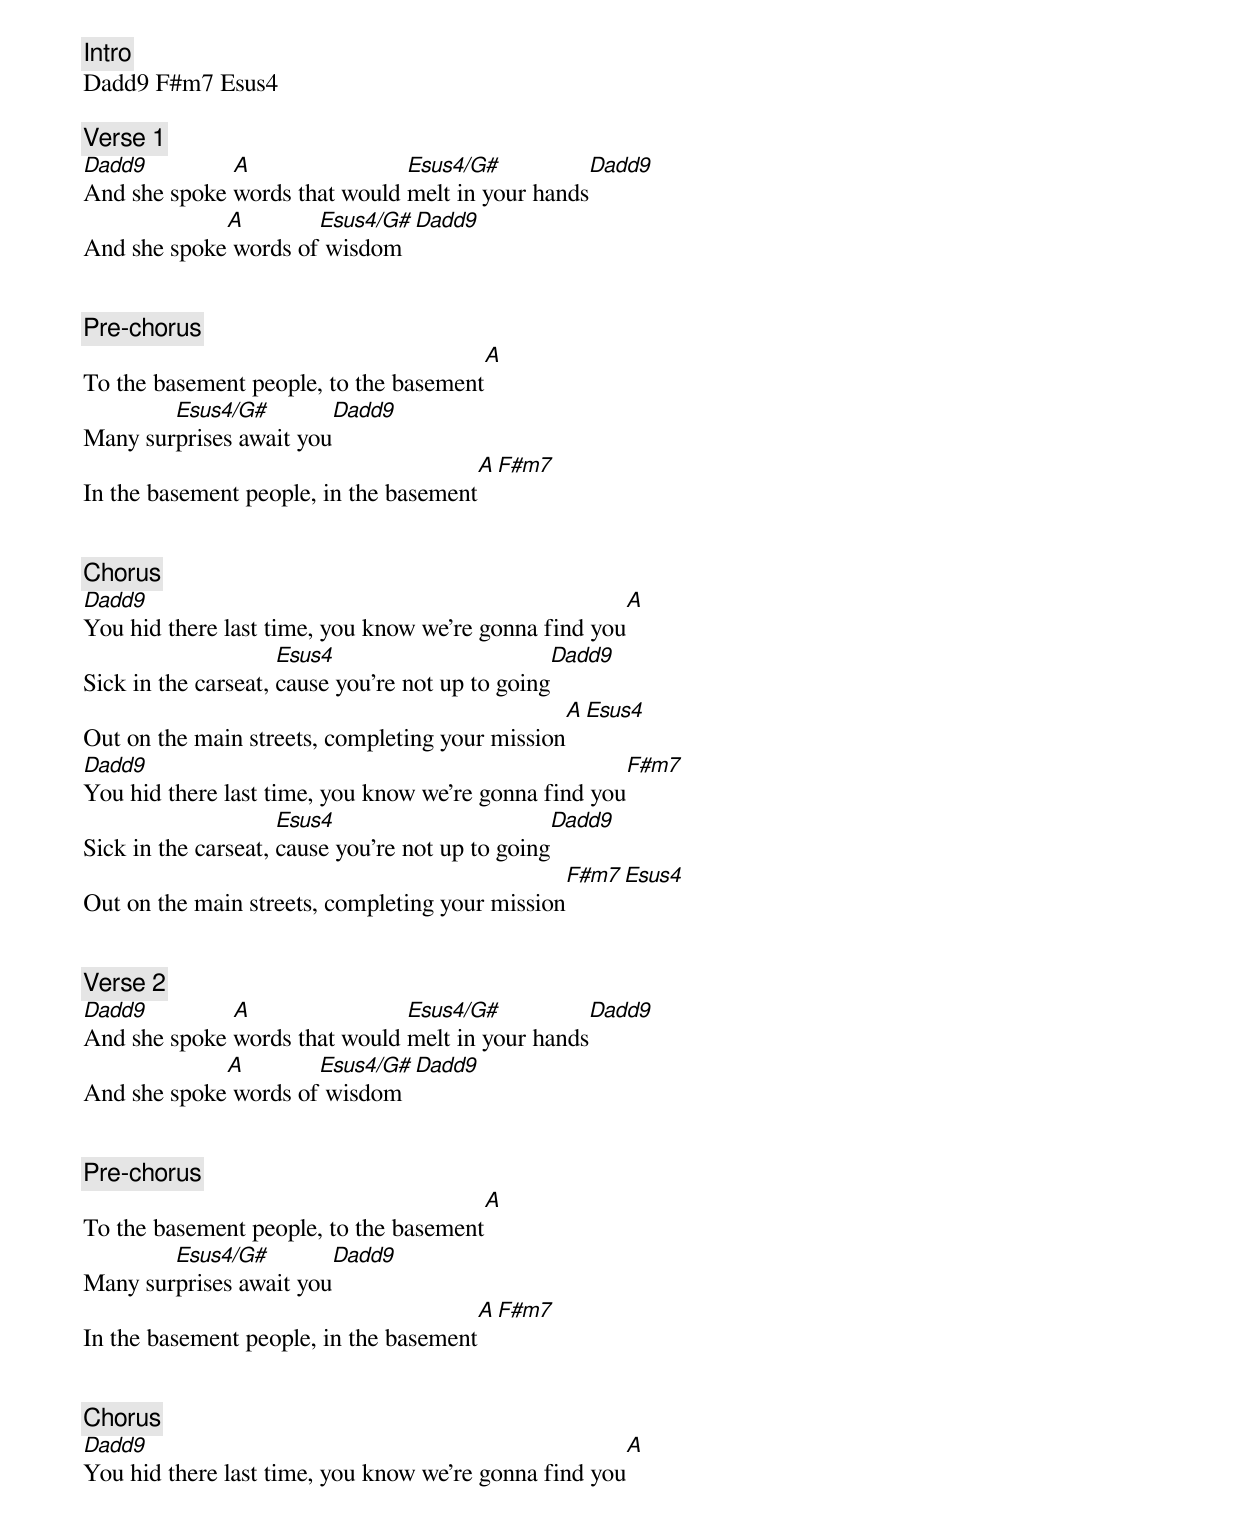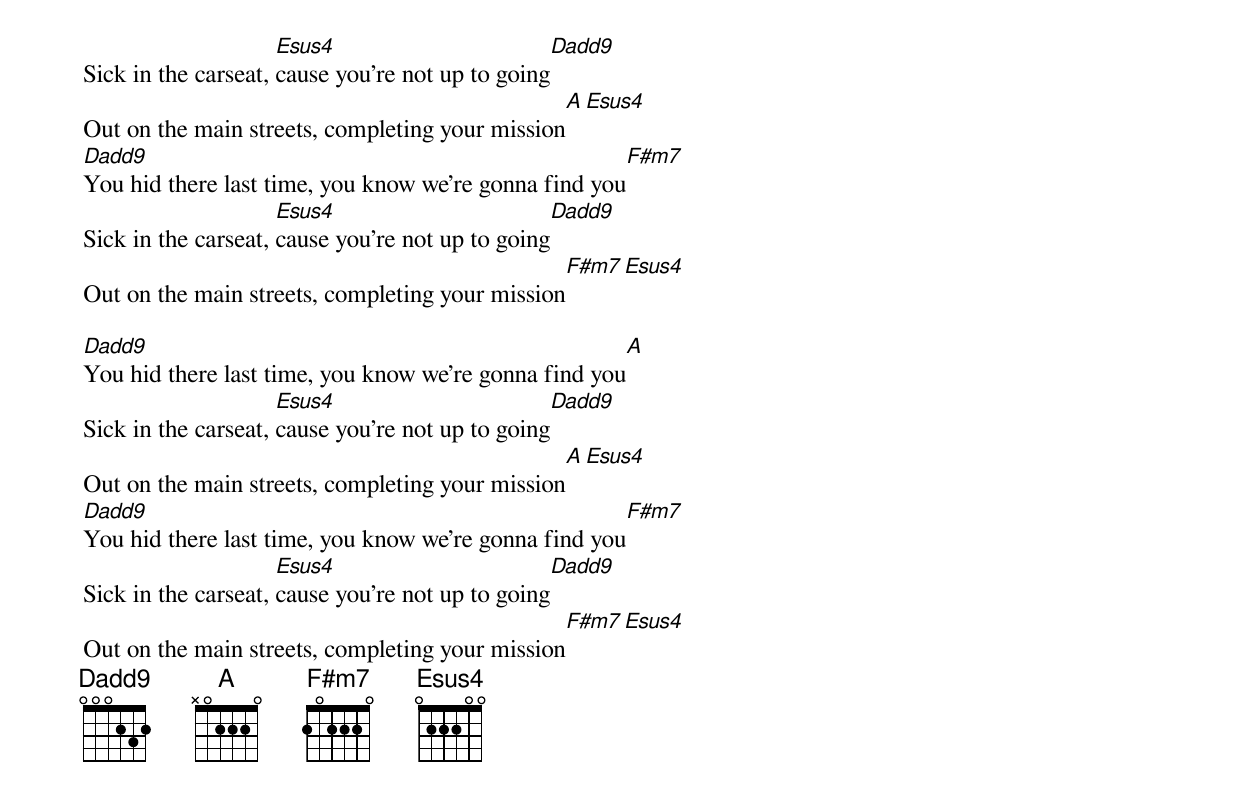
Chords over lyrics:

[Intro]
Dadd9 F#m7 Esus4

[Verse 1]
Dadd9         A                Esus4/G#            Dadd9
And she spoke words that would melt in your hands
             A        Esus4/G#  Dadd9
And she spoke words of wisdom


[Pre-chorus]
                                        A
To the basement people, to the basement
        Esus4/G#         Dadd9
Many surprises await you
                                        A  F#m7
In the basement people, in the basement


[Chorus]
Dadd9                                                   A
You hid there last time, you know we're gonna find you
                     Esus4                         Dadd9
Sick in the carseat, cause you're not up to going
                                                 A    Esus4
Out on the main streets, completing your mission
Dadd9                                                  F#m7
You hid there last time, you know we're gonna find you
                     Esus4                         Dadd9
Sick in the carseat, cause you're not up to going
                                                 F#m7   Esus4
Out on the main streets, completing your mission


[Verse 2]
Dadd9         A                Esus4/G#            Dadd9
And she spoke words that would melt in your hands
             A        Esus4/G#  Dadd9
And she spoke words of wisdom


[Pre-chorus]
                                        A
To the basement people, to the basement
        Esus4/G#              Dadd9
Many surprises await you
                                        A  F#m7
In the basement people, in the basement


[Chorus]
Dadd9                                                   A
You hid there last time, you know we're gonna find you
                     Esus4                         Dadd9
Sick in the carseat, cause you're not up to going
                                                 A    Esus4
Out on the main streets, completing your mission
Dadd9                                                  F#m7
You hid there last time, you know we're gonna find you
                     Esus4                         Dadd9
Sick in the carseat, cause you're not up to going
                                                 F#m7   Esus4
Out on the main streets, completing your mission

Dadd9                                                   A
You hid there last time, you know we're gonna find you
                     Esus4                         Dadd9
Sick in the carseat, cause you're not up to going
                                                 A    Esus4
Out on the main streets, completing your mission
Dadd9                                                  F#m7
You hid there last time, you know we're gonna find you
                     Esus4                         Dadd9
Sick in the carseat, cause you're not up to going
                                                 F#m7   Esus4
Out on the main streets, completing your mission
